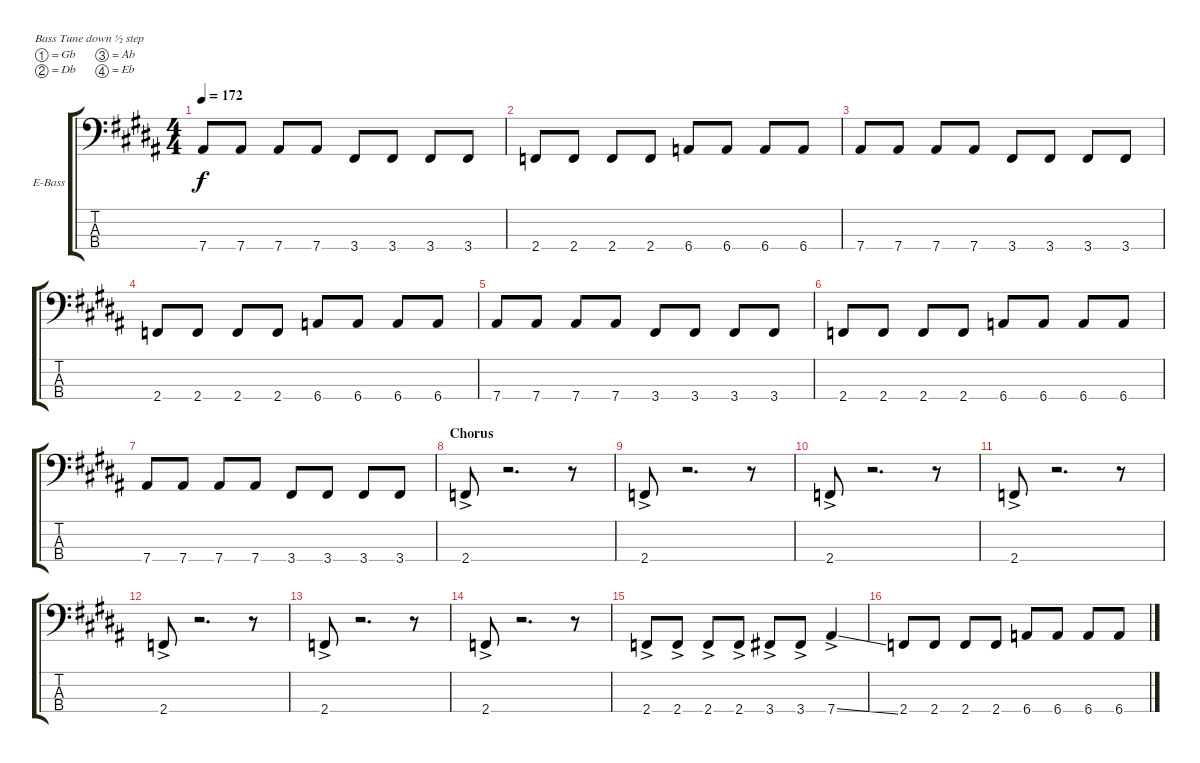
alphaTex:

\defaultSystemsLayout 4
\bracketExtendMode groupsimilarinstruments
\firstSystemTrackNameOrientation horizontal
\otherSystemsTrackNameOrientation horizontal
\track ("Electric Bass" "E-Bass") {instrument electricbassfinger}
\staff {score tabs}
\tuning (Gb2 Db2 Ab1 Eb1)
\ts (4 4)
\tempo 172
\clef f4
\scale
1.08575
\ks b
7.4.8{dy f} 7.4.8 7.4.8 7.4.8 3.4.8 3.4.8 3.4.8 3.4.8 |
\scale
0.91425 2.4.8 2.4.8 2.4.8 2.4.8 6.4.8 6.4.8 6.4.8 6.4.8 |
\scale
1.08575 7.4.8 7.4.8 7.4.8 7.4.8 3.4.8 3.4.8 3.4.8 3.4.8 |
\scale
0.91425 2.4.8 2.4.8 2.4.8 2.4.8 6.4.8 6.4.8 6.4.8 6.4.8 |
\scale
1.08575 7.4.8 7.4.8 7.4.8 7.4.8 3.4.8 3.4.8 3.4.8 3.4.8 |
\scale
0.91425 2.4.8 2.4.8 2.4.8 2.4.8 6.4.8 6.4.8 6.4.8 6.4.8 |
\scale
1.08575 7.4.8 7.4.8 7.4.8 7.4.8 3.4.8 3.4.8 3.4.8 3.4.8 |
\section ("" "Chorus")
\scale
0.91425 2.4{ac}.8 r.2{d} r.8 |
\scale
1.08575 2.4{ac}.8 r.2{d} r.8 |
\scale
0.91425 2.4{ac}.8 r.2{d} r.8 |
\scale
1.08575 2.4{ac}.8 r.2{d} r.8 |
\scale
0.91425 2.4{ac}.8 r.2{d} r.8 |
\scale
1.08575 2.4{ac}.8 r.2{d} r.8 |
\scale
0.91425 2.4{ac}.8 r.2{d} r.8 |
\scale
1.08575 2.4{ac}.8 2.4{ac}.8 2.4{ac}.8 2.4{ac}.8 3.4{ac}.8 3.4{ac}.8 7.4{ss ac}.4 |
\scale
0.91425 2.4.8 2.4.8 2.4.8 2.4.8 6.4.8 6.4.8 6.4.8 6.4.8
